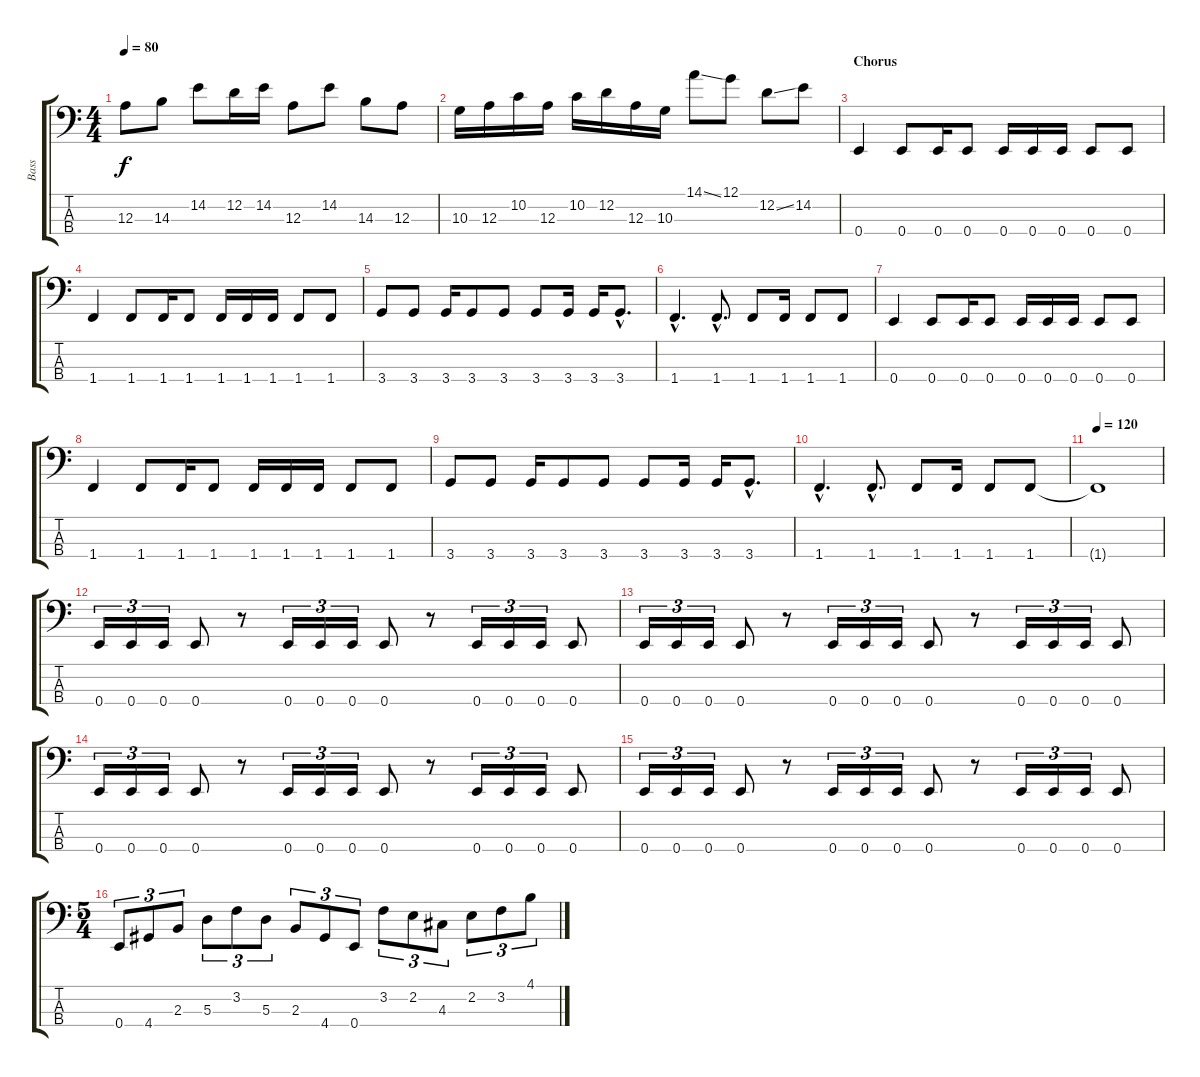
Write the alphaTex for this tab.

\track ("Bass" "Bass") {instrument electricbassfinger}
\staff {score tabs}
\tuning (G2 D2 A1 E1) {hide}
\ts (4 4)
\tempo 80
\clef f4
\ks c
12.3.8{dy f} 14.3.8 14.2.8 12.2.16 14.2.16 12.3.8 14.2.8 14.3.8 12.3.8 |
10.3.16 12.3.16 10.2.16 12.3.16 10.2.16 12.2.16 12.3.16 10.3.16 14.1{ss}.8 12.1.8 12.2{ss}.8 14.2.8 |
\section ("" "Chorus")
0.4.4 0.4.8 0.4.16 0.4.8 0.4.16 0.4.16 0.4.16 0.4.8 0.4.8 |
1.4.4 1.4.8 1.4.16 1.4.8 1.4.16 1.4.16 1.4.16 1.4.8 1.4.8 |
3.4.8 3.4.8 3.4.16 3.4.8 3.4.8 3.4.8 3.4.16 3.4.16 3.4{hac}.8{d} |
1.4{hac}.4{d} 1.4{hac}.8{d} 1.4.8 1.4.16 1.4.8 1.4.8 |
0.4.4 0.4.8 0.4.16 0.4.8 0.4.16 0.4.16 0.4.16 0.4.8 0.4.8 |
1.4.4 1.4.8 1.4.16 1.4.8 1.4.16 1.4.16 1.4.16 1.4.8 1.4.8 |
3.4.8 3.4.8 3.4.16 3.4.8 3.4.8 3.4.8 3.4.16 3.4.16 3.4{hac}.8{d} |
1.4{hac}.4{d} 1.4{hac}.8{d} 1.4.8 1.4.16 1.4.8 1.4.8 |
\tempo 120
1.4{t}.1 |
0.4.16{tu (3 2)} 0.4.16{tu (3 2)} 0.4.16{tu (3 2)} 0.4.8 r.8 0.4.16{tu (3 2)} 0.4.16{tu (3 2)} 0.4.16{tu (3 2)} 0.4.8 r.8 0.4.16{tu (3 2)} 0.4.16{tu (3 2)} 0.4.16{tu (3 2)} 0.4.8 |
0.4.16{tu (3 2)} 0.4.16{tu (3 2)} 0.4.16{tu (3 2)} 0.4.8 r.8 0.4.16{tu (3 2)} 0.4.16{tu (3 2)} 0.4.16{tu (3 2)} 0.4.8 r.8 0.4.16{tu (3 2)} 0.4.16{tu (3 2)} 0.4.16{tu (3 2)} 0.4.8 |
0.4.16{tu (3 2)} 0.4.16{tu (3 2)} 0.4.16{tu (3 2)} 0.4.8 r.8 0.4.16{tu (3 2)} 0.4.16{tu (3 2)} 0.4.16{tu (3 2)} 0.4.8 r.8 0.4.16{tu (3 2)} 0.4.16{tu (3 2)} 0.4.16{tu (3 2)} 0.4.8 |
0.4.16{tu (3 2)} 0.4.16{tu (3 2)} 0.4.16{tu (3 2)} 0.4.8 r.8 0.4.16{tu (3 2)} 0.4.16{tu (3 2)} 0.4.16{tu (3 2)} 0.4.8 r.8 0.4.16{tu (3 2)} 0.4.16{tu (3 2)} 0.4.16{tu (3 2)} 0.4.8 |
\ts (5 4)
0.4.8{tu (3 2)} 4.4.8{tu (3 2)} 2.3.8{tu (3 2)} 5.3.8{tu (3 2)} 3.2.8{tu (3 2)} 5.3.8{tu (3 2)} 2.3.8{tu (3 2)} 4.4.8{tu (3 2)} 0.4.8{tu (3 2)} 3.2.8{tu (3 2)} 2.2.8{tu (3 2)} 4.3.8{tu (3 2)} 2.2.8{tu (3 2)} 3.2.8{tu (3 2)} 4.1.8{tu (3 2)}
